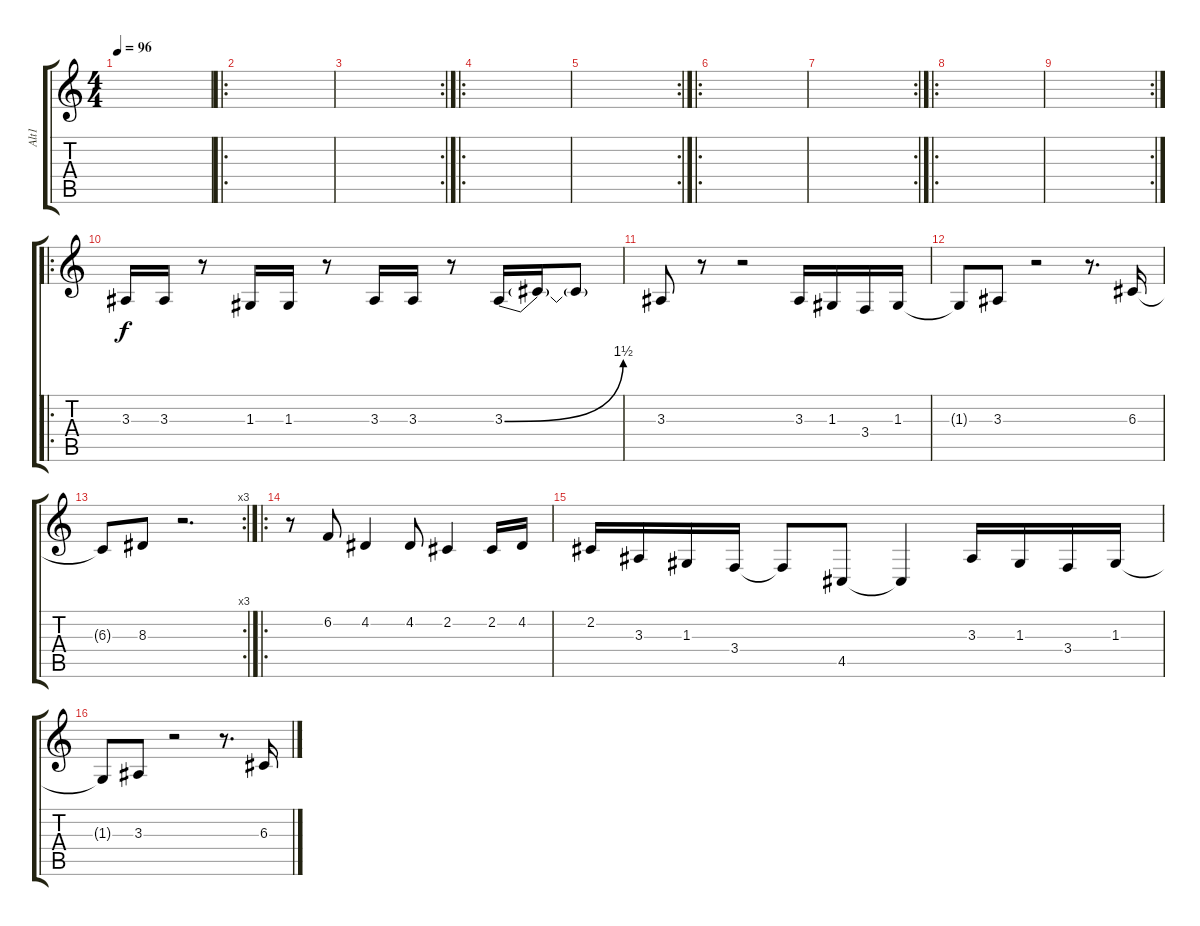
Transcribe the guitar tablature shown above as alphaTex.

\track ("Alt1" "Alt1") {instrument altosax}
\staff {score tabs}
\tuning (E4 B3 G3 D3 A2 E2) {hide}
\ts (4 4)
\tempo 96
\clef g2
\ks c
|
\ro
|
\rc 2
|
\ro
|
\rc 2
|
\ro
|
\rc 2
|
\ro
|
\rc 2
|
\ro
3.3.16 3.3.16 r.8 1.3.16 1.3.16 r.8 3.3.16 3.3.16 r.8 3.3{be (bend 0 0 60 6)}.16 3.3{t}.16 3.3{t}.8 |
3.3.8 r.8 r.2 3.3.16{volume 16} 1.3.16 3.4.16 1.3.16 |
1.3{t}.8 3.3.8 r.2{volume 13} r.8{d} 6.3.16 |
\rc 3
6.3{t}.8 8.3.8 r.2{d} |
\ro
r.8 6.2.8 4.2.4 4.2.8 2.2.4 2.2.16 4.2.16 |
2.2.16 3.3.16 1.3.16 3.4.16 3.4{t}.8 4.5.8 4.5{t}.4 3.3.16 1.3.16 3.4.16 1.3.16 |
1.3{t}.8 3.3.8 r.2 r.8{d} 6.3.16
